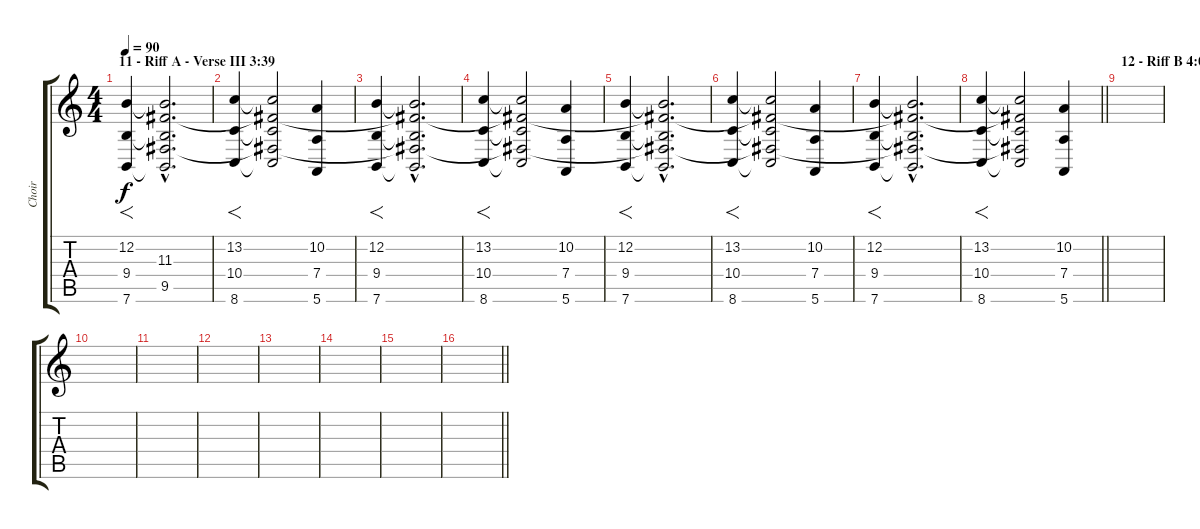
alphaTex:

\track ("Choir" "Choir") {instrument choiraahs}
\staff {score tabs}
\tuning (E4 B3 G3 D3 A2 E2) {hide}
\ts (4 4)
\section ("" "11 - Riff A - Verse III 3:39")
\tempo 90
\clef g2
\ks c
(12.2 9.4 7.6).4{f dy f} (12.2{hac t} 11.3{hac} 9.4{hac t} 9.5{hac} 7.6{hac t}).2{d} |
(13.2 10.4 8.6).4{f} (13.2{t} 11.3{t} 10.4{t} 9.5{t} 8.6{t}).2 (10.2 7.4 5.6).4 |
(12.2 9.4 7.6).4{f} (12.2{hac t} 11.3{hac t} 9.4{hac t} 9.5{hac t} 7.6{hac t}).2{d} |
(13.2 10.4 8.6).4{f} (13.2{t} 11.3{t} 10.4{t} 9.5{t} 8.6{t}).2 (10.2 7.4 5.6).4 |
(12.2 9.4 7.6).4{f} (12.2{hac t} 11.3{hac t} 9.4{hac t} 9.5{hac t} 7.6{hac t}).2{d} |
(13.2 10.4 8.6).4{f} (13.2{t} 11.3{t} 10.4{t} 9.5{t} 8.6{t}).2 (10.2 7.4 5.6).4 |
(12.2 9.4 7.6).4{f} (12.2{hac t} 11.3{hac t} 9.4{hac t} 9.5{hac t} 7.6{hac t}).2{d} |
\barLineRight lightlight
(13.2 10.4 8.6).4{f} (13.2{t} 11.3{t} 10.4{t} 9.5{t} 8.6{t}).2 (10.2 7.4 5.6).4 |
\section ("" "12 - Riff B 4:01")
|
|
|
|
|
|
|
\barLineRight lightlight
